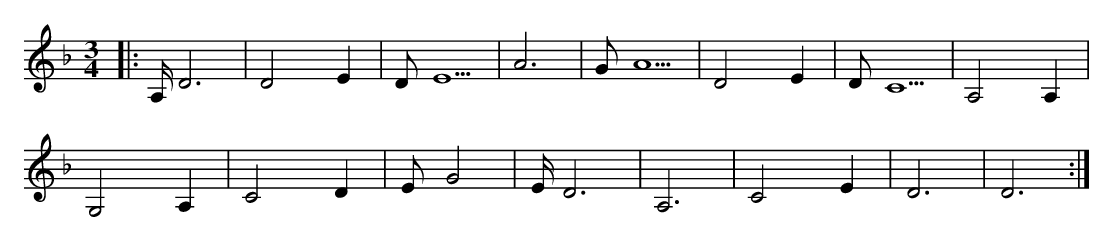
X:1
M:3/4
K:Dmin
|:A,/D6|D4 E2|D E5|A6|G A5|D4 E2|D C5|A,4 A,2|
G,4 A,2|C4 D2|E G4|E/D6|A,6|C4 E2|D6|D6:|
